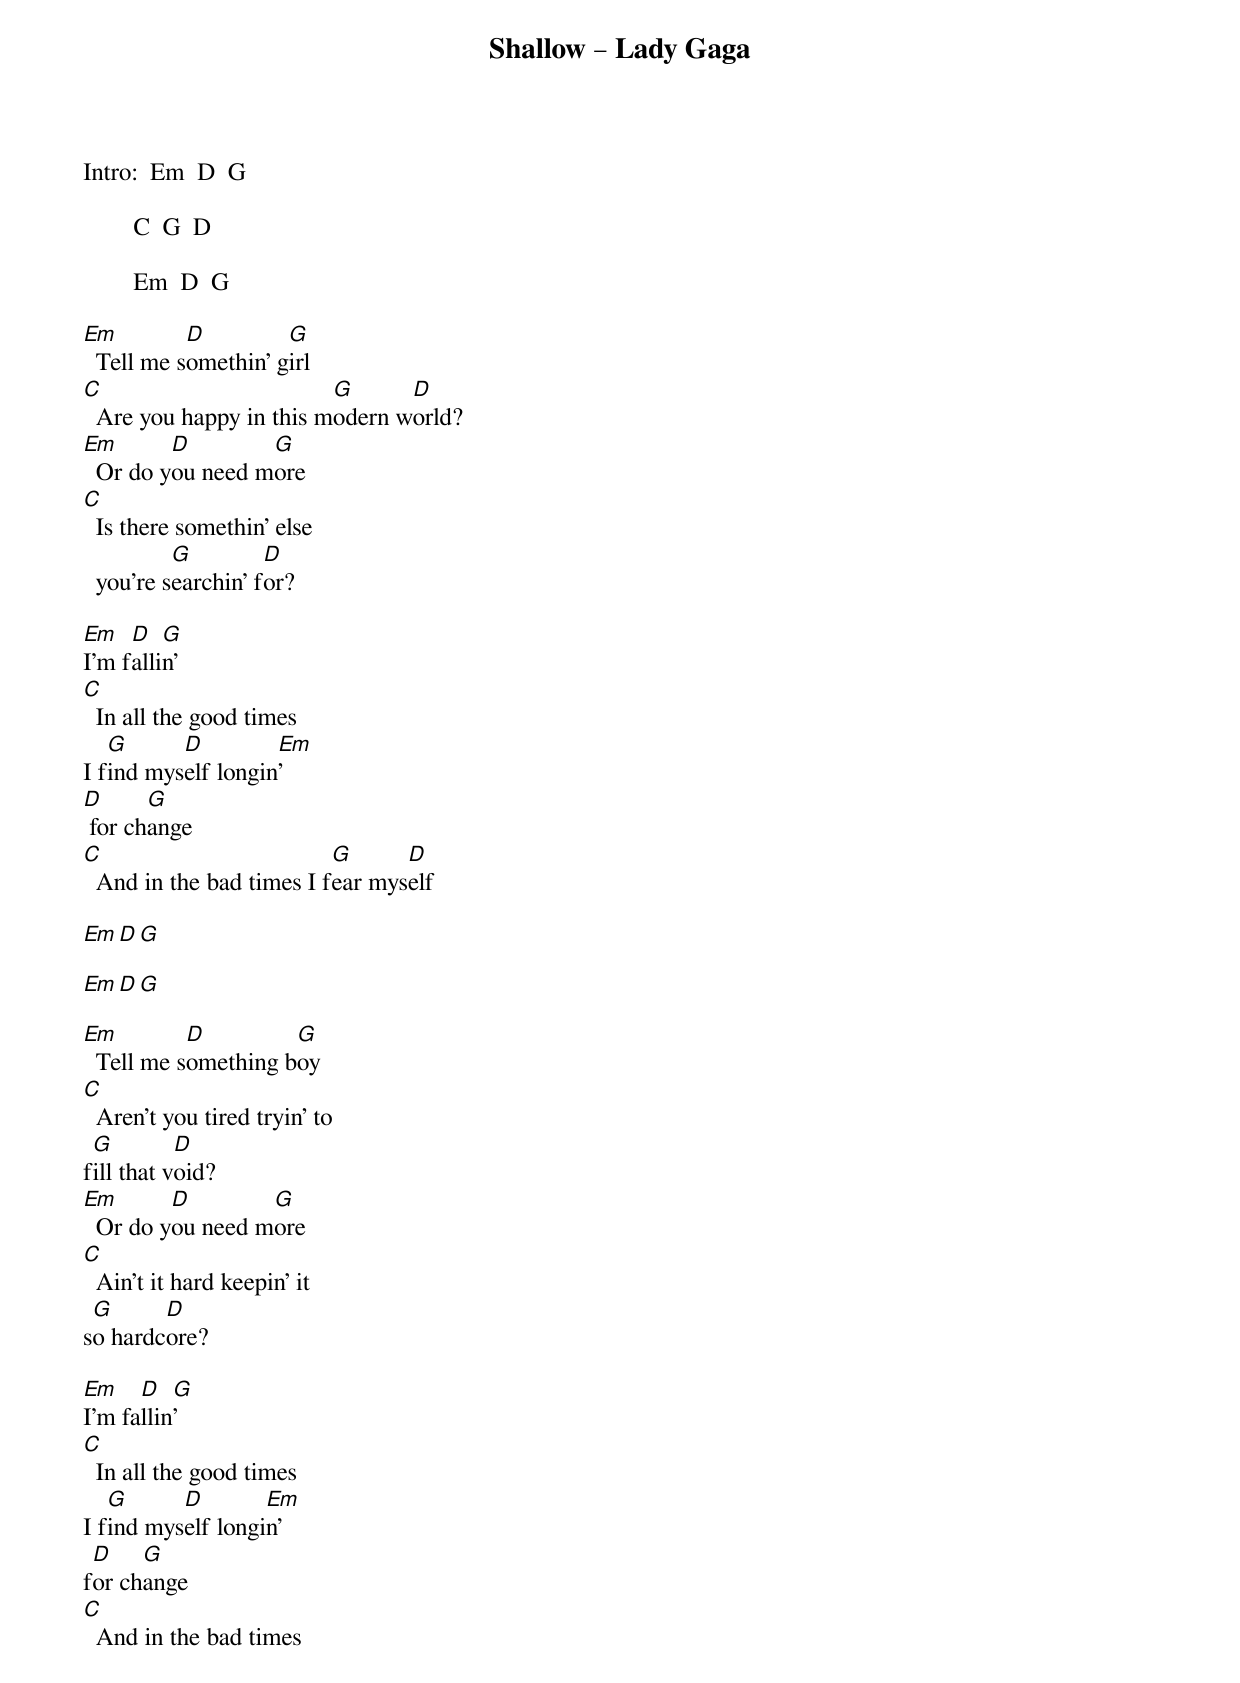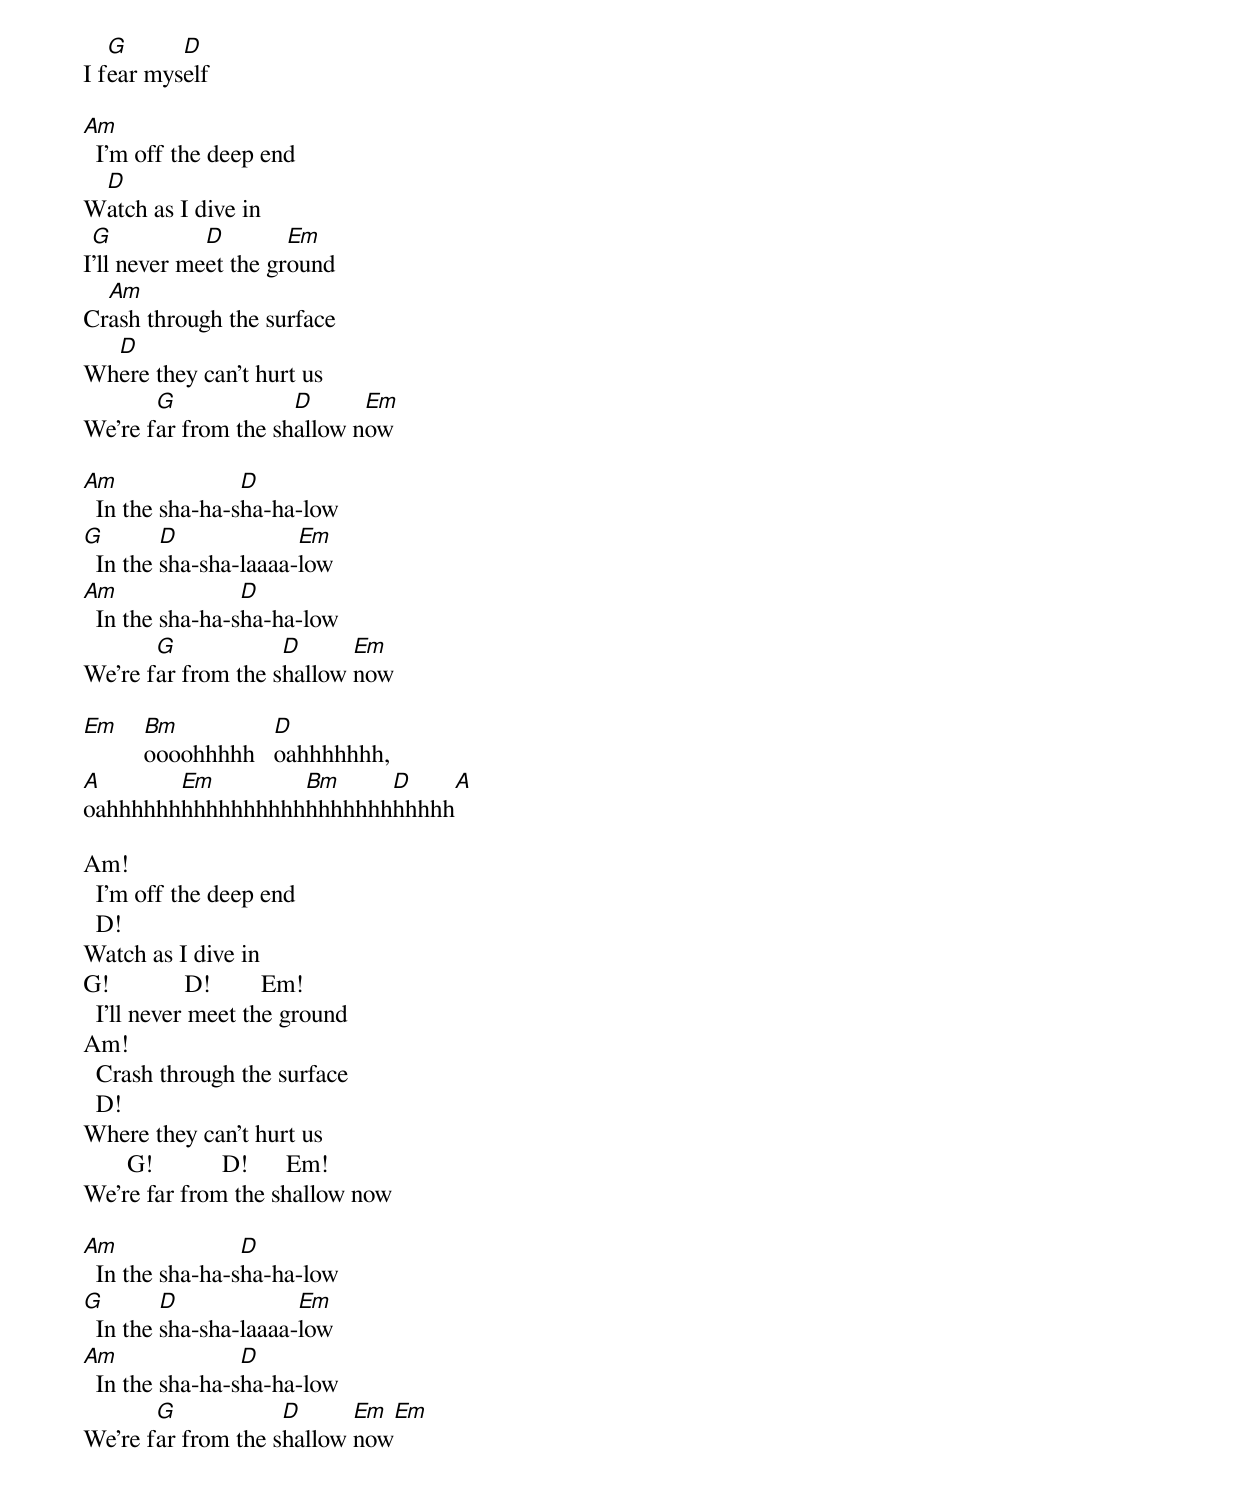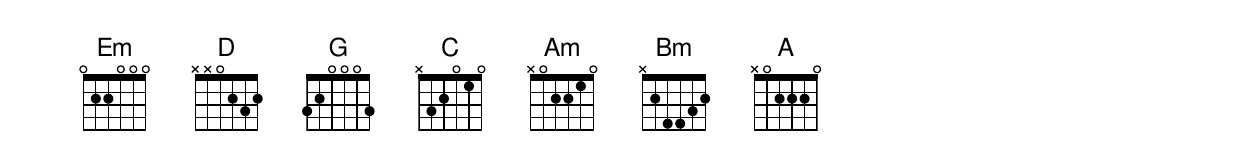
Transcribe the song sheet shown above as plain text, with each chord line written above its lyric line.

Shallow – Lady Gaga

Intro:  Em  D  G

        C  G  D

        Em  D  G

Em         D         G
  Tell me somethin' girl
C                        G      D
  Are you happy in this modern world?
Em       D        G
  Or do you need more
C
  Is there somethin' else
          G         D
  you're searchin' for?

Em   D   G
I'm fallin'
C
  In all the good times
   G      D         Em
I find myself longin'
D      G
 for change
C                         G      D
  And in the bad times I fear myself

Em  D  G

Em  D  G

Em         D         G
  Tell me something boy
C
  Aren't you tired tryin' to
 G         D
fill that void?
Em       D        G
  Or do you need more
C
  Ain't it hard keepin' it
 G      D
so hardcore?

Em    D   G
I'm fallin'
C
  In all the good times
   G      D        Em
I find myself longin'
 D    G
for change
C
  And in the bad times
   G      D
I fear myself

Am
  I'm off the deep end
 D
Watch as I dive in
 G           D        Em
I'll never meet the ground
  Am
Crash through the surface
  D
Where they can't hurt us
       G             D      Em
We're far from the shallow now

Am               D
  In the sha-ha-sha-ha-low
G        D             Em
  In the sha-sha-laaaa-low
Am               D
  In the sha-ha-sha-ha-low
       G            D      Em
We're far from the shallow now

Em  Bm          D
    oooohhhhh   oahhhhhhh,
A       Em        Bm     D    A
oahhhhhhhhhhhhhhhhhhhhhhhhhhhh

Am!
  I'm off the deep end
  D!
Watch as I dive in
G!            D!        Em!
  I'll never meet the ground
Am!
  Crash through the surface
  D!
Where they can't hurt us
       G!           D!      Em!
We're far from the shallow now

Am               D
  In the sha-ha-sha-ha-low
G        D             Em
  In the sha-sha-laaaa-low
Am               D
  In the sha-ha-sha-ha-low
       G            D      Em    Em
We're far from the shallow now
